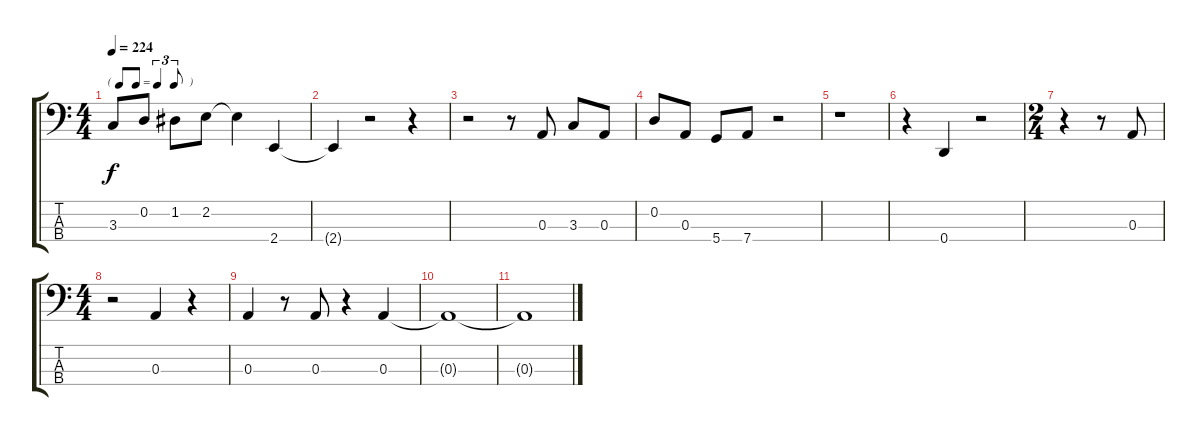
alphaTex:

\track "" {instrument electricbasspick}
\staff {score tabs}
\tuning (G2 D2 A1 D1) {hide}
\ts (4 4)
\tf triplet8th
\tempo 224
\clef f4
\ks c
3.3.8{dy f} 0.2.8 1.2.8 2.2.8 2.2{t}.4 2.4.4 |
2.4{t}.4 r.2 r.4 |
r.2 r.8 0.3.8 3.3.8 0.3.8 |
0.2.8 0.3.8 5.4.8 7.4.8 r.2 |
r.1 |
r.4 0.4.4 r.2 |
\ts (2 4)
r.4 r.8 0.3.8 |
\ts (4 4)
r.2 0.3.4 r.4 |
0.3.4 r.8 0.3.8 r.4 0.3.4 |
0.3{t}.1 |
0.3{t}.1
